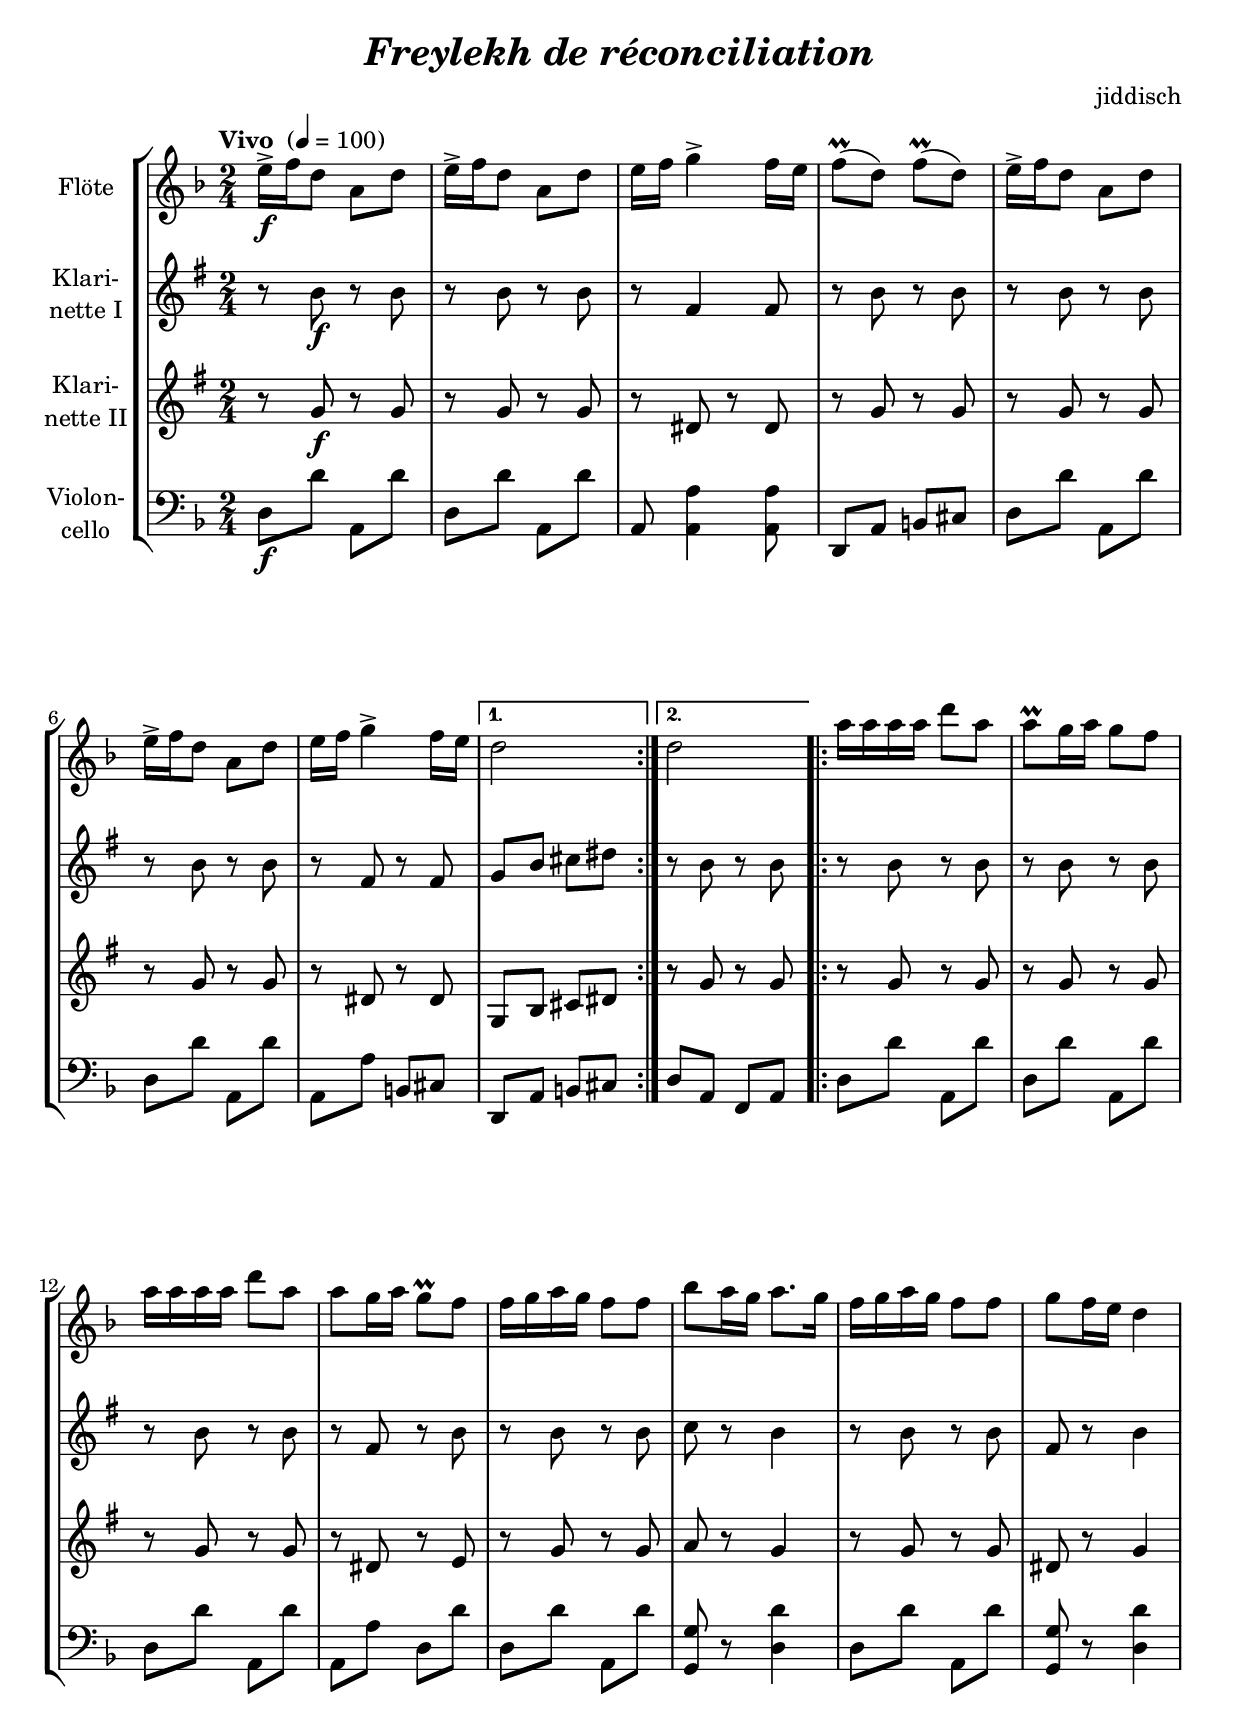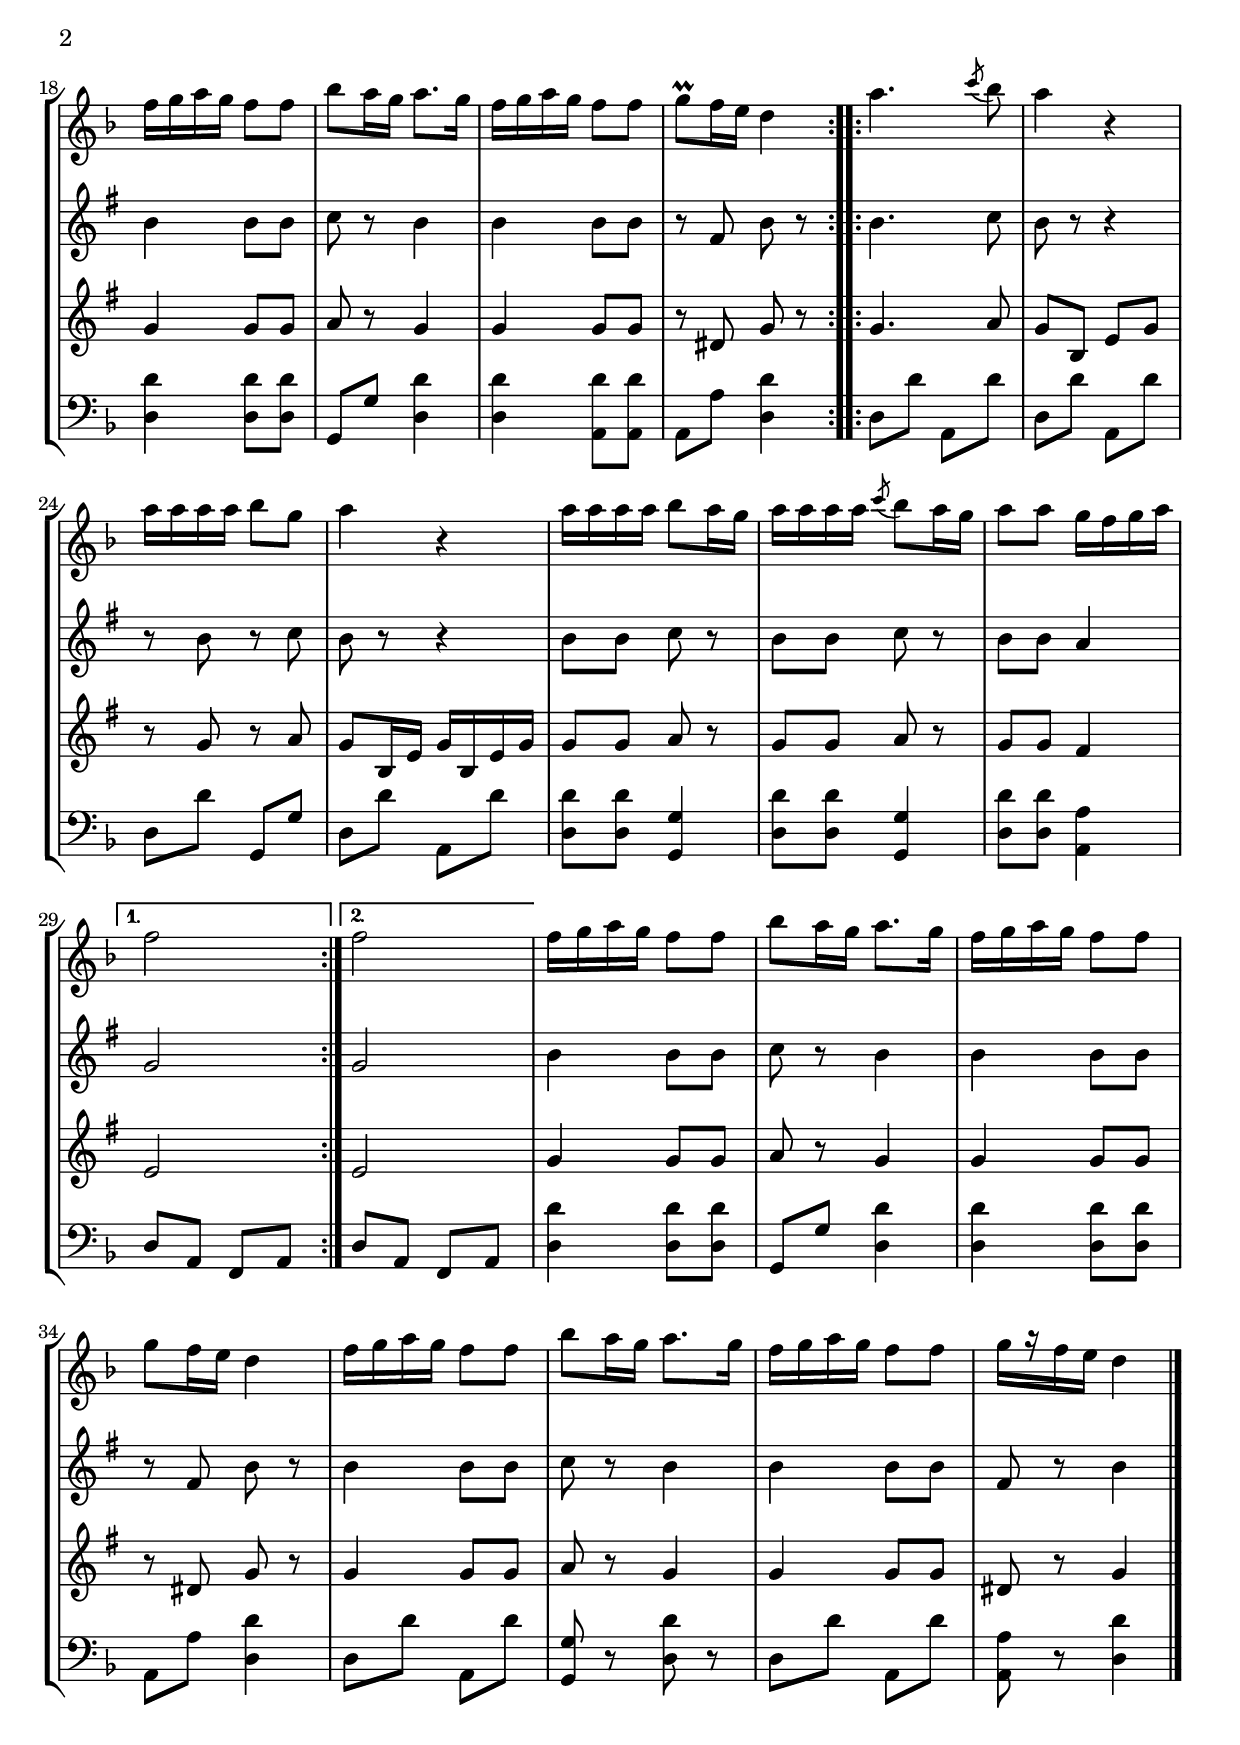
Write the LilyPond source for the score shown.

\version "2.18.2"
\include "deutsch.ly"
  
#(set-global-staff-size 21)

\header {
  title     = \markup \bold \italic "Freylekh de réconciliation"
  composer  = "jiddisch"
%  arranger  = ""
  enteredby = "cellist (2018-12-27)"
%  piece     = ""
}

voiceconsts = {
  \key d \minor
  \time 2/4
  \clef "treble"
%  \numericTimeSignature
  \compressFullBarRests
  % Set default beaming for all staves
% \set Timing.beamExceptions = #'()
% \set Timing.baseMoment     = #(ly:make-moment 1 4)
% \set Timing.beatStructure  = #'(1 1 1)
  \tempo "Vivo " 4=100
}

micl = "clarinet"
mifl = "flute"
miob = "oboe"
mifh = "french horn"
misx = "tenor sax"
mist = "string ensemble 1"
miba = "cello"

va = \relative c'' {
  \voiceconsts

  \repeat volta 2 {
    e16->\f f d8 a d
    e16-> f d8 a d
    e16 f g4-> f16 e
    f8(\prall d) f(\prall d)
    e16-> f d8 a d
    e16-> f d8 a d
    e16 f g4-> f16 e
  }
  \alternative {
    { d2 }
    { d }
  }
  
  \repeat volta 2 {
    a'16 a a a d8 a
    a\prall g16 a g8 f
    a16 a a a d8 a
    a g16 a g8\prall f
    f16 g a g f8 f

    b a16 g a8. g16
    f g a g f8 f
    g f16 e d4
    f16 g a g f8 f
    b a16 g a8. g16
    f g a g f8 f
    g\prall f16 e d4
  }

  \repeat volta 2 {
    a'4. \acciaccatura c8 b
    a4 r
    a16 a a a b8 g
    a4 r
    a16 a a a b8 a16 g
    a a a a \acciaccatura c8 b a16 g

    a8 a g16 f g a
  }
  \alternative {
    { f2 }
    { f }
  }
  f16 g a g f8 f
  b a16 g a8. g16
  f g a g f8 f
  g f16 e d4
  f16 g a g f8 f

  b a16 g a8. g16
  f g a g f8 f
  g16[ r f e] d4 \bar "|."
}

vb = \relative c'' {
  \voiceconsts

  \repeat volta 2 {
    r8 a\f r a
    r a r a
    r e4 e8
    r a r a
    r a r a
    r a r a
    r e r e
  }
  \alternative {
    { f a h cis }
    { r a r a }
  }
  
  \repeat volta 2 {
    r a r a
    r a r a
    r a r a
    r e r a
    r a r a

    b r a4
    r8 a r a
    e r a4
    a a8 a
    b r a4
    a a8 a
    r e a r
  }

  \repeat volta 2 {
    a4. b8
    a r r4

    r8 a r b
    a r r4
    a8 a b r
    a a b r
    a a g4
  }
  \alternative {
    { f2 }
    { f }
  }
  a4 a8 a

  b r a4
  a a8 a
  r e a r
  a4 a8 a
  b r a4
  a a8 a
  e r a4 \bar "|."
}

vc = \relative c' {
  \voiceconsts

  \repeat volta 2 {
    r8 f\f r f
    r f r f
    r cis r cis
    r f r f
    r f r f
    r f r f
    r cis r cis
  }
  \alternative {
    { f, a h cis }
    { r f r f }
  }
  
  \repeat volta 2 {
    r f r f
    r f r f
    r f r f
    r cis r d
    r f r f

    g r f4
    r8 f r f
    cis r f4
    f f8 f
    g r f4
    f f8 f
    r cis f r
  }

  \repeat volta 2 {
    f4. g8
    f a, d f

    r f r g
    f a,16 d f a, d f
    f8 f g r
    f f g r
    f f e4
  }
  \alternative {
    { d2 }
    { d }
  }
  f4 f8 f

  g r f4
  f f8 f
  r cis f r
  f4 f8 f
  g r f4
  f f8 f
  cis r f4 \bar "|."
}

vd = \relative c {
  \voiceconsts
  \clef "bass"

  \repeat volta 2 {
    d8\f d' a, d'
    d, d' a, d'
    a, <a a'>4 <a a'>8
    d, a' h cis
    d d' a, d'
    d, d' a, d'
    a, a' h, cis
  }
  \alternative {
    { d, a' h cis }
    { d a f a }
  }
  
  \repeat volta 2 {
    d d' a, d'
    d, d' a, d'
    d, d' a, d'
    a, a' d, d'
    d, d' a, d'
    <g,, g'> r <d' d'>4

    d8 d' a, d'
    <g,, g'> r <d' d'>4
    <d d'> <d d'>8 <d d'>
    g, g' <d d'>4
    <d d'> <a d'>8 <a d'>
    a a' <d, d'>4
  }

  \repeat volta 2 {
    d8 d' a, d'
    d, d' a, d'
    d, d' g,, g'

    d d' a, d'
    <d, d'> <d d'> <g, g'>4
    <d' d'>8 <d d'> <g, g'>4
    <d' d'>8 <d d'> <a a'>4
  }
  \alternative {
    { d8 a f a }
    { d a f a }
  }
  <d d'>4 <d d'>8 <d d'>
  g, g' <d d'>4
  <d d'>4 <d d'>8 <d d'>

  a a' <d, d'>4
  d8 d' a, d'
  <g,, g'> r <d' d'> r
  d d' a, d'
  <a, a'> r <d d'>4 \bar "|."
}


music = \new StaffGroup <<
      \new Staff {
	\set Staff.midiInstrument = \mifl
	\set Staff.instrumentName = \markup \center-column { "Flöte" }
	\transpose d d { \va }
      }

      \new Staff {
	\set Staff.midiInstrument = \micl
	\set Staff.instrumentName = \markup \center-column { "Klari-" "nette I" }
	\transpose d e { \vb }
      }

      \new Staff {
	\set Staff.midiInstrument = \micl
	\set Staff.instrumentName = \markup \center-column { "Klari-" "nette II" }
	\transpose d e { \vc }
      }

      \new Staff {
	\set Staff.midiInstrument = \miba
	\set Staff.instrumentName = \markup \center-column { "Violon-" "cello" }
	\transpose d d { \vd }
      }
>>

\book {
  \score {
    \music
    \layout {}
  }

  \score {
    \unfoldRepeats \music

    \midi {
      \context {
        \Score
      }
    }
  }
}
